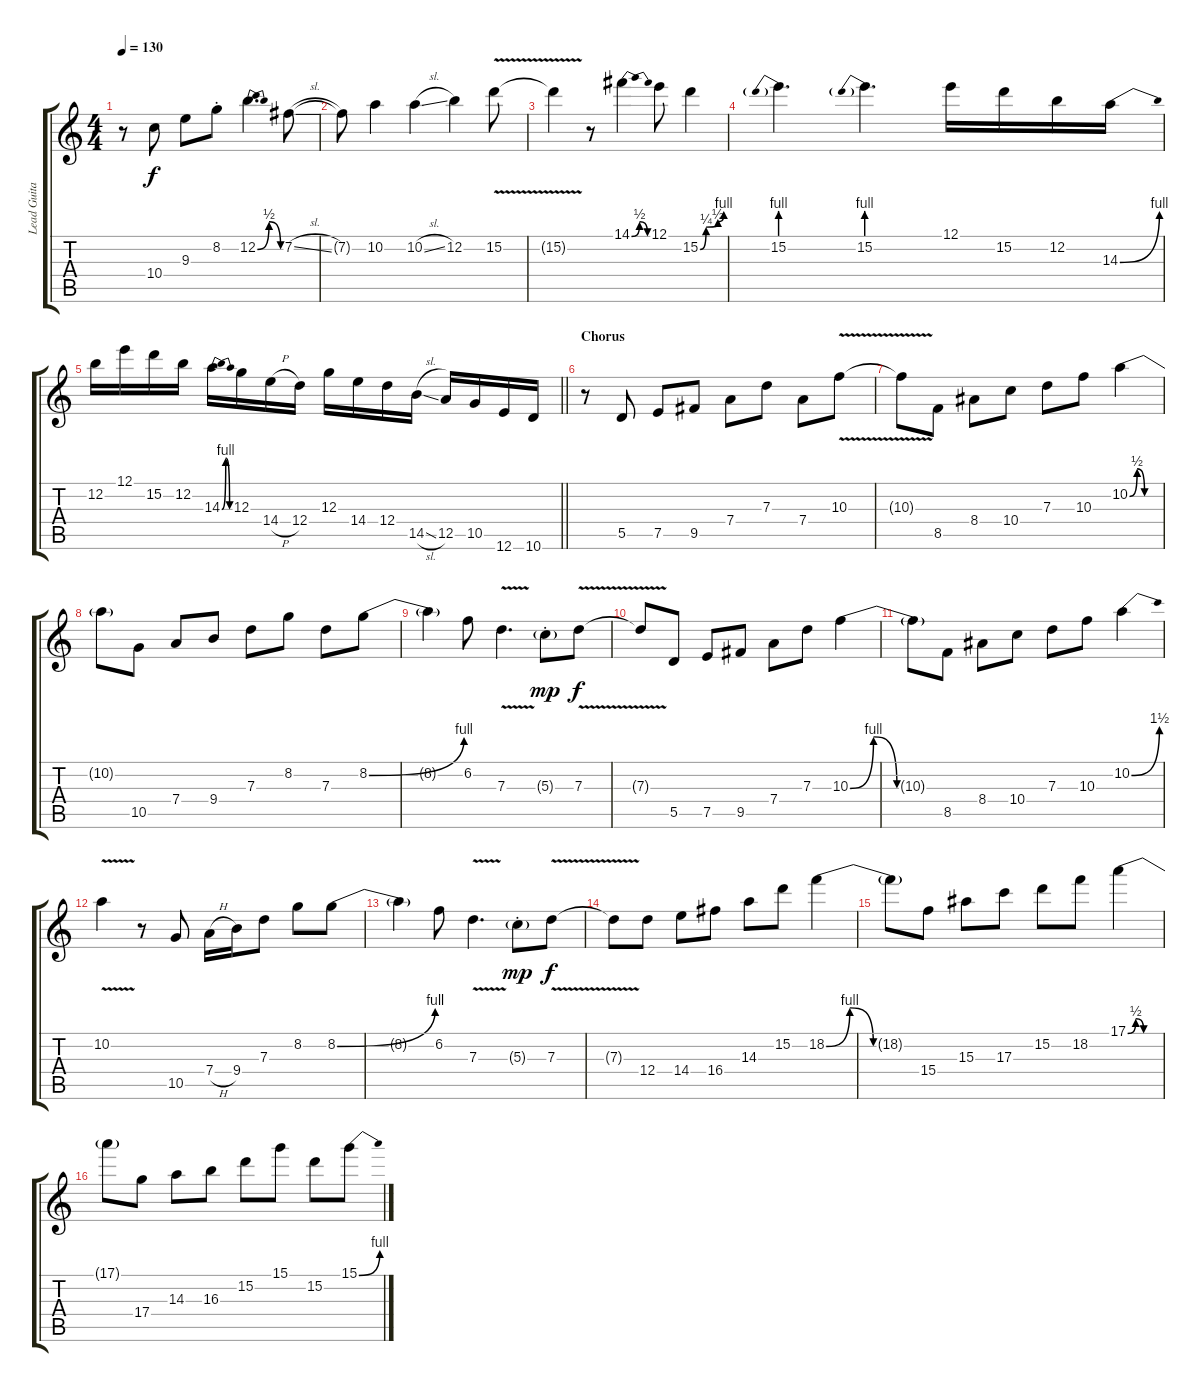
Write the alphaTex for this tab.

\track ("Lead Guitar" "Lead Guita") {instrument distortionguitar}
\staff {score tabs}
\tuning (E4 B3 G3 D3 A2 E2) {hide}
\ts (4 4)
\tempo 130
\clef g2
\ks c
r.8{dy f} 10.4.8 9.3.8 8.2{st}.8 12.2{be (bendrelease 0 0 30 2 30 2 60 0)}.4{d} 7.2{sl}.8 |
7.2{t}.8 10.2.4 10.2{sl}.4 12.2.4 15.2{v}.8 |
15.2{t}.4 r.8 14.1{be (bendrelease 0 0 30 2 30 2 60 0)}.4 12.1.8 15.2{be (custom 0 0 15 1 45 2 60 4)}.4 |
15.2{be (prebend 0 4 60 4)}.4{d} 15.2{be (prebend 0 4 60 4)}.4{d} 12.1.16 15.2.16 12.2.16 14.3{be (bend 0 0 60 4)}.16 |
\barLineRight lightlight
12.2.16 12.1.16 15.2.16 12.2.16 14.3{be (bendrelease 0 0 30 4 30 4 60 0)}.16 12.3.16 14.4{h}.16 12.4.16 12.3.16 14.4.16 12.4.16 14.5{sl}.16 12.5.16 10.5.16 12.6.16 10.6.16 |
\section ("" "Chorus")
r.8 5.5.8 7.5.8 9.5.8 7.4.8 7.3.8 7.4.8 10.3{v}.8 |
10.3{t}.8 8.5.8 8.4.8 10.4.8 7.3.8 10.3.8 10.2{be (custom 0 0 15 2 30 0 60 0)}.4 |
10.2{t}.8 10.5.8 7.4.8 9.4.8 7.3.8 8.2.8 7.3.8 8.2{be (bend 0 0 60 4)}.8 |
8.2{t}.4 6.2.8 7.3{v}.4{d} 5.3{g st}.8{dy mp} 7.3{v}.8{dy f} |
7.3{t}.8 5.5.8 7.5.8 9.5.8 7.4.8 7.3.8 10.3{be (custom 0 0 15 4 30 0 60 0)}.4 |
10.3{t}.8 8.5.8 8.4.8 10.4.8 7.3.8 10.3.8 10.2{be (bend 0 0 60 6)}.4 |
10.2{v}.4 r.8 10.5.8 7.4{h}.16 9.4.16 7.3.8 8.2.8 8.2{be (bend 0 0 60 4)}.8 |
8.2{t}.4 6.2.8 7.3{v}.4{d} 5.3{g st}.8{dy mp} 7.3{v}.8{dy f} |
7.3{t}.8 12.4.8 14.4.8 16.4.8 14.3.8 15.2.8 18.2{be (custom 0 0 15 4 30 0 60 0)}.4 |
18.2{t}.8 15.4.8 15.3.8 17.3.8 15.2.8 18.2.8 17.1{be (custom 0 0 15 2 30 0 60 0)}.4 |
17.1{t}.8 17.4.8 14.3.8 16.3.8 15.2.8 15.1.8 15.2.8 15.1{be (bend 0 0 60 4)}.8
